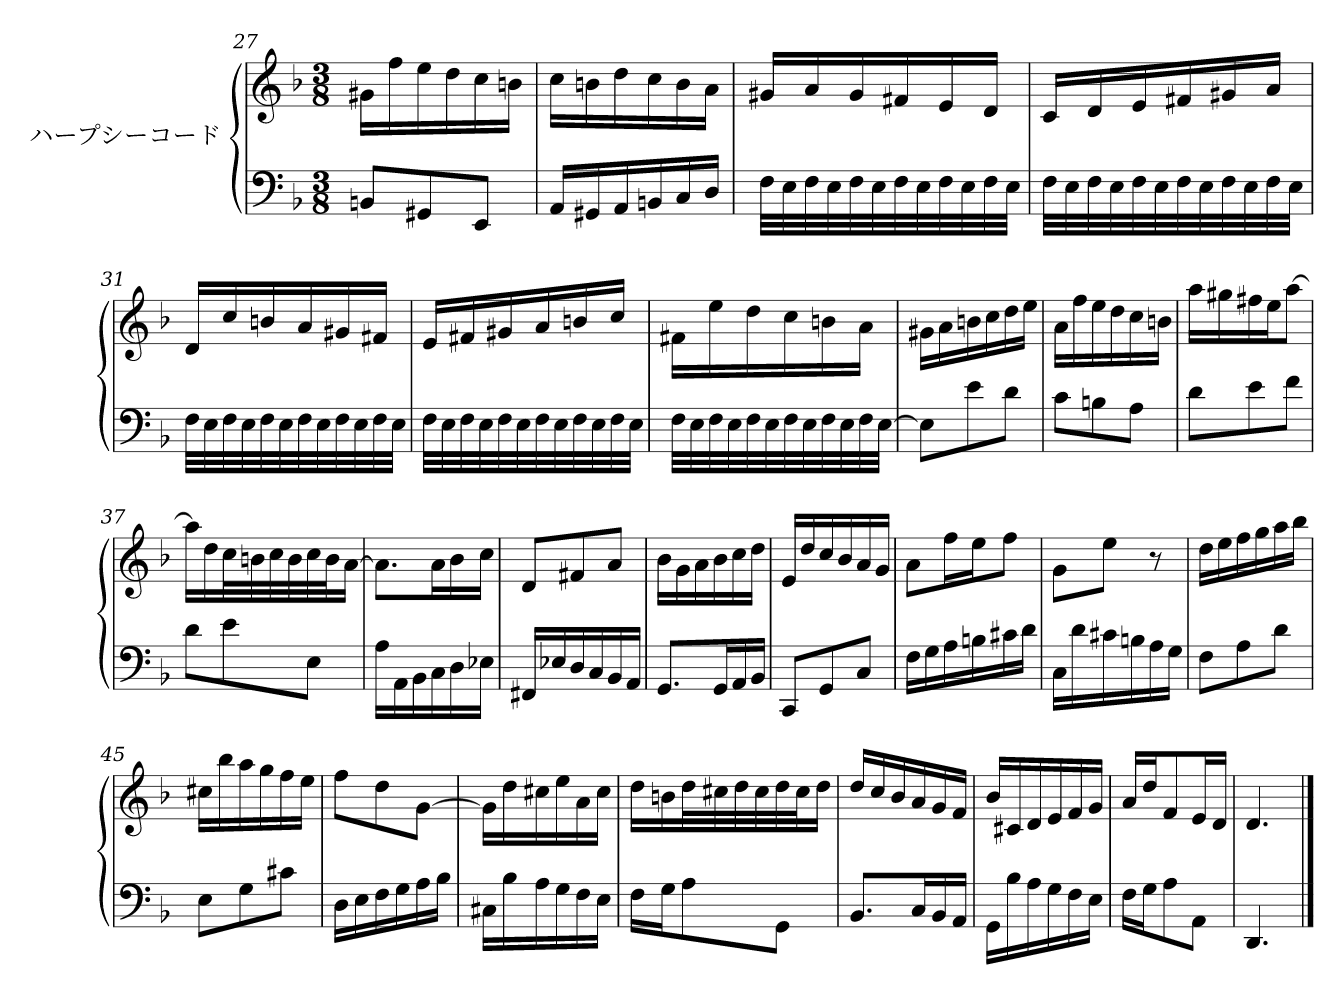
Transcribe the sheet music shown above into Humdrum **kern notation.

**kern	**kern
*part1	*part1
*staff2	*staff1
*I"ハープシーコード	*
*clefF4	*clefG2
*k[b-]	*k[b-]
*M3/8	*M3/8
=27	=27
8BBn/L	16g#X\LL
.	16ff\
8GG#X/	16ee\
.	16dd\
8EE/J	16cc\
.	16bn\JJ
=28	=28
16AA/LL	16cc\LL
16GG#X/	16bn\
16AA/	16dd\
16BBn/	16cc\
16C/	16b\
16D/JJ	16a\JJ
=29	=29
32F\LLL	16g#X/LL
32E\	.
32F\	16a/
32E\	.
32F\	16g#/
32E\	.
32F\	16f#X/
32E\	.
32F\	16e/
32E\	.
32F\	16d/JJ
32E\JJJ	.
=30	=30
32F\LLL	16c/LL
32E\	.
32F\	16d/
32E\	.
32F\	16e/
32E\	.
32F\	16f#X/
32E\	.
32F\	16g#X/
32E\	.
32F\	16a/JJ
32E\JJJ	.
!!LO:LB:g=z
=31	=31
32F\LLL	16d/LL
32E\	.
32F\	16cc/
32E\	.
32F\	16bn/
32E\	.
32F\	16a/
32E\	.
32F\	16g#X/
32E\	.
32F\	16f#X/JJ
32E\JJJ	.
=32	=32
32F\LLL	16e/LL
32E\	.
32F\	16f#X/
32E\	.
32F\	16g#X/
32E\	.
32F\	16a/
32E\	.
32F\	16bn/
32E\	.
32F\	16cc/JJ
32E\JJJ	.
=33	=33
32F\LLL	16f#X\LL
32E\	.
32F\	16ee\
32E\	.
32F\	16dd\
32E\	.
32F\	16cc\
32E\	.
32F\	16bn\
32E\	.
32F\	16a\JJ
[32E\JJJ	.
=34	=34
8E\L]	16g#X\LL
.	16a\
8e\	16bn\
.	16cc\
8d\J	16dd\
.	16ee\JJ
=35	=35
8c\L	16a\LL
.	16ff\
8Bn\	16ee\
.	16dd\
8A\J	16cc\
.	16bn\JJ
!!LO:PB:g=z
=36	=36
8d\L	16aa\LL
.	16gg#X\
8e\	16ff#X\
.	16ee\J
8f\J	[8aa\J
=37	=37
8d\L	16aa\LL]
.	16dd\
8e\	32cc\L
.	32bn\
.	32cc\
.	32b\
8E\J	32cc\
.	32b\J
.	[16a\JJ
=38	=38
16A\LL	8.a\L]
16AA\	.
16BB-\	.
16C\	16a\L
16D\	16b-\
16E-X\JJ	16cc\JJ
=39	=39
16FF#X/LL	8d/L
16E-X/	.
16D/	8f#X/
16C/	.
16BB-/	8a/J
16AA/JJ	.
=40	=40
8.GG/L	16b-\LL
.	16g\
.	16a\
16GG/L	16b-\
16AA/	16cc\
16BB-/JJ	16dd\JJ
=41	=41
8CC/L	16e/LL
.	16dd/
8GG/	16cc/
.	16b-/
8C/J	16a/
.	16g/JJ
!!LO:LB:g=z
=42	=42
16F\LL	8a\L
16G\	.
16A\	16ff\L
16Bn\	16ee\J
16c#X\	8ff\J
16d\JJ	.
=43	=43
16C\LL	8g\L
16d\	.
16c#X\	8ee\J
16Bn\	.
16A\	8r
16G\JJ	.
=44	=44
8F\L	16dd\LL
.	16ee\
8A\	16ff\
.	16gg\
8d\J	16aa\
.	16bb-\JJ
=45	=45
8E\L	16cc#X\LL
.	16bb-\
8G\	16aa\
.	16gg\
8c#X\J	16ff\
.	16ee\JJ
=46	=46
16D\LL	8ff\L
16E\	.
16F\	8dd\
16G\	.
16A\	[8g\J
16B-\JJ	.
=47	=47
16C#X\LL	16g\LL]
16B-\	16dd\
16A\	16cc#X\
16G\	16ee\
16F\	16a\
16E\JJ	16cc#\JJ
!!LO:LB:g=z
=48	=48
16F\LL	16dd\LL
16G\J	16bn\
8A\	32dd\L
.	32cc#X\
.	32dd\
.	32cc#\
8GG\J	32dd\
.	32cc#\J
.	16dd\JJ
=49	=49
8.BB-/L	16dd/LL
.	16cc/
.	16b-/
16C/L	16a/
16BB-/	16g/
16AA/JJ	16f/JJ
=50	=50
16GG\LL	16b-/LL
16B-\	16c#X/
16A\	16d/
16G\	16e/
16F\	16f/
16E\JJ	16g/JJ
=51	=51
16F\LL	16a/LL
16G\J	16dd/J
8A\	8f/
8AA\J	16e/L
.	16d/JJ
=52	=52
4.DD/	4.d/
==	==
*-	*-
